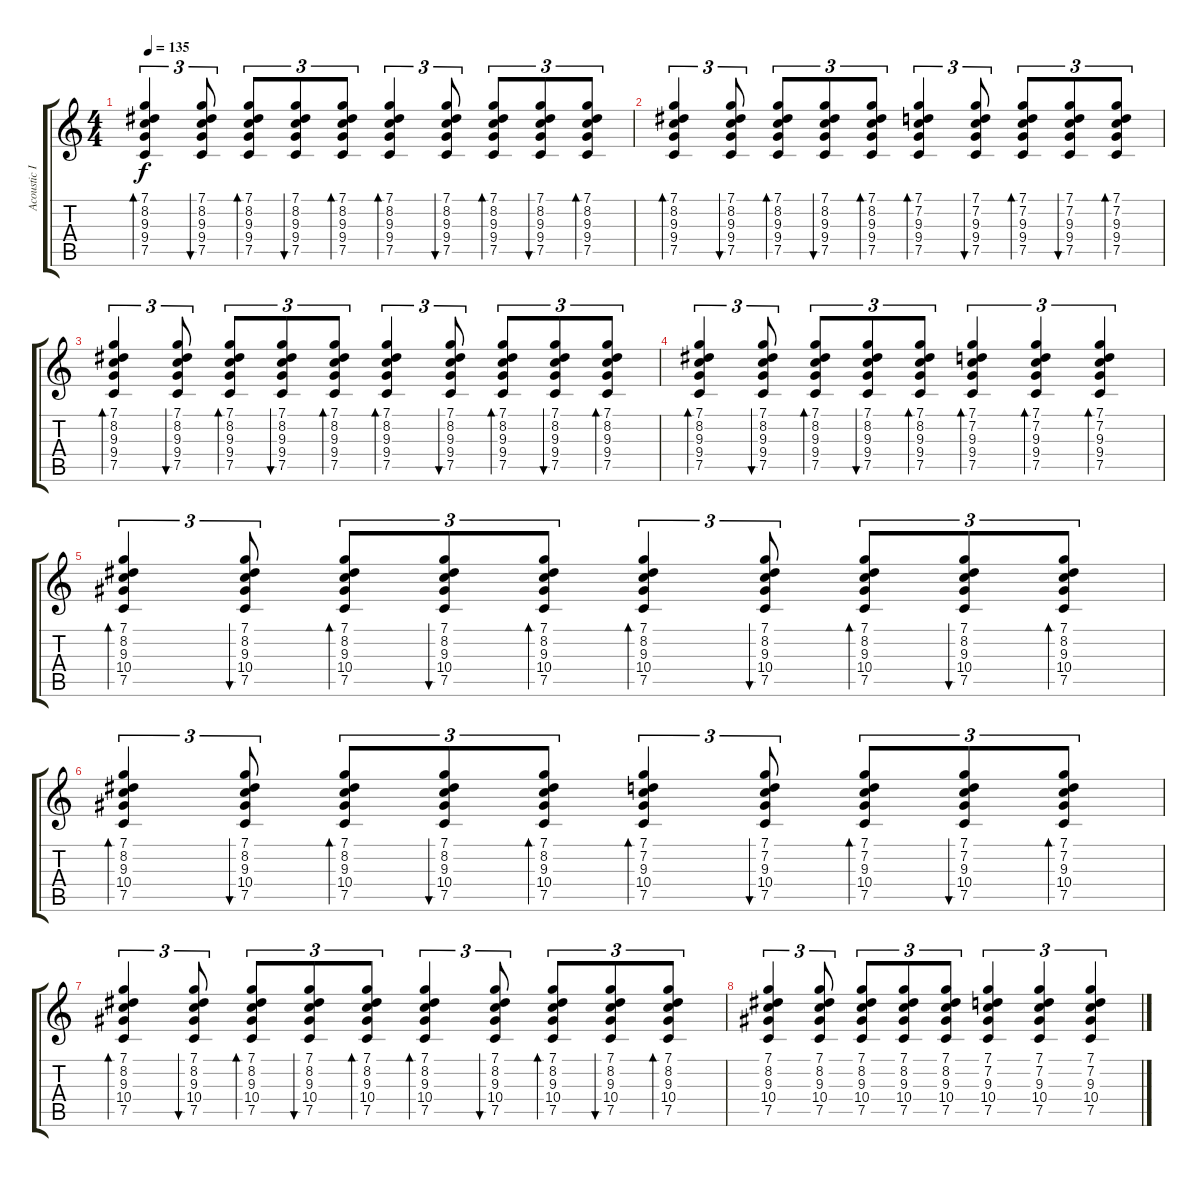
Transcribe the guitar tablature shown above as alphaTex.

\track ("Acoustic II" "Acoustic I") {instrument acousticguitarsteel}
\staff {score tabs}
\tuning (C4 G3 Eb3 Bb2 F2 C2) {hide}
\ts (4 4)
\tempo 135
\clef g2
\ks c
(7.1 8.2 9.3 9.4 7.5).4{tu (3 2) bd 30 dy f} (7.1 8.2 9.3 9.4 7.5).8{tu (3 2) bu 30} (7.1 8.2 9.3 9.4 7.5).8{tu (3 2) bd 30} (7.1 8.2 9.3 9.4 7.5).8{tu (3 2) bu 30} (7.1 8.2 9.3 9.4 7.5).8{tu (3 2) bd 60} (7.1 8.2 9.3 9.4 7.5).4{tu (3 2) bd 30} (7.1 8.2 9.3 9.4 7.5).8{tu (3 2) bu 30} (7.1 8.2 9.3 9.4 7.5).8{tu (3 2) bd 30} (7.1 8.2 9.3 9.4 7.5).8{tu (3 2) bu 30} (7.1 8.2 9.3 9.4 7.5).8{tu (3 2) bd 30} |
(7.1 8.2 9.3 9.4 7.5).4{tu (3 2) bd 30} (7.1 8.2 9.3 9.4 7.5).8{tu (3 2) bu 30} (7.1 8.2 9.3 9.4 7.5).8{tu (3 2) bd 30} (7.1 8.2 9.3 9.4 7.5).8{tu (3 2) bu 30} (7.1 8.2 9.3 9.4 7.5).8{tu (3 2) bd 60} (7.1 7.2 9.3 9.4 7.5).4{tu (3 2) bd 30} (7.1 7.2 9.3 9.4 7.5).8{tu (3 2) bu 30} (7.1 7.2 9.3 9.4 7.5).8{tu (3 2) bd 30} (7.1 7.2 9.3 9.4 7.5).8{tu (3 2) bu 30} (7.1 7.2 9.3 9.4 7.5).8{tu (3 2) bd 30} |
(7.1 8.2 9.3 9.4 7.5).4{tu (3 2) bd 30} (7.1 8.2 9.3 9.4 7.5).8{tu (3 2) bu 30} (7.1 8.2 9.3 9.4 7.5).8{tu (3 2) bd 30} (7.1 8.2 9.3 9.4 7.5).8{tu (3 2) bu 30} (7.1 8.2 9.3 9.4 7.5).8{tu (3 2) bd 60} (7.1 8.2 9.3 9.4 7.5).4{tu (3 2) bd 30} (7.1 8.2 9.3 9.4 7.5).8{tu (3 2) bu 30} (7.1 8.2 9.3 9.4 7.5).8{tu (3 2) bd 30} (7.1 8.2 9.3 9.4 7.5).8{tu (3 2) bu 30} (7.1 8.2 9.3 9.4 7.5).8{tu (3 2) bd 30} |
(7.1 8.2 9.3 9.4 7.5).4{tu (3 2) bd 30} (7.1 8.2 9.3 9.4 7.5).8{tu (3 2) bu 30} (7.1 8.2 9.3 9.4 7.5).8{tu (3 2) bd 30} (7.1 8.2 9.3 9.4 7.5).8{tu (3 2) bu 30} (7.1 8.2 9.3 9.4 7.5).8{tu (3 2) bd 60} (7.1 7.2 9.3 9.4 7.5).4{tu (3 2) bd 30} (7.1 7.2 9.3 9.4 7.5).4{tu (3 2) bd 30} (7.1 7.2 9.3 9.4 7.5).4{tu (3 2) bd 30} |
(7.1 8.2 9.3 10.4 7.5).4{tu (3 2) bd 30} (7.1 8.2 9.3 10.4 7.5).8{tu (3 2) bu 30} (7.1 8.2 9.3 10.4 7.5).8{tu (3 2) bd 30} (7.1 8.2 9.3 10.4 7.5).8{tu (3 2) bu 30} (7.1 8.2 9.3 10.4 7.5).8{tu (3 2) bd 60} (7.1 8.2 9.3 10.4 7.5).4{tu (3 2) bd 30} (7.1 8.2 9.3 10.4 7.5).8{tu (3 2) bu 30} (7.1 8.2 9.3 10.4 7.5).8{tu (3 2) bd 30} (7.1 8.2 9.3 10.4 7.5).8{tu (3 2) bu 30} (7.1 8.2 9.3 10.4 7.5).8{tu (3 2) bd 30} |
(7.1 8.2 9.3 10.4 7.5).4{tu (3 2) bd 30} (7.1 8.2 9.3 10.4 7.5).8{tu (3 2) bu 30} (7.1 8.2 9.3 10.4 7.5).8{tu (3 2) bd 30} (7.1 8.2 9.3 10.4 7.5).8{tu (3 2) bu 30} (7.1 8.2 9.3 10.4 7.5).8{tu (3 2) bd 60} (7.1 7.2 9.3 10.4 7.5).4{tu (3 2) bd 30} (7.1 7.2 9.3 10.4 7.5).8{tu (3 2) bu 30} (7.1 7.2 9.3 10.4 7.5).8{tu (3 2) bd 30} (7.1 7.2 9.3 10.4 7.5).8{tu (3 2) bu 30} (7.1 7.2 9.3 10.4 7.5).8{tu (3 2) bd 30} |
(7.1 8.2 9.3 10.4 7.5).4{tu (3 2) bd 30} (7.1 8.2 9.3 10.4 7.5).8{tu (3 2) bu 30} (7.1 8.2 9.3 10.4 7.5).8{tu (3 2) bd 30} (7.1 8.2 9.3 10.4 7.5).8{tu (3 2) bu 30} (7.1 8.2 9.3 10.4 7.5).8{tu (3 2) bd 60} (7.1 8.2 9.3 10.4 7.5).4{tu (3 2) bd 30} (7.1 8.2 9.3 10.4 7.5).8{tu (3 2) bu 30} (7.1 8.2 9.3 10.4 7.5).8{tu (3 2) bd 30} (7.1 8.2 9.3 10.4 7.5).8{tu (3 2) bu 30} (7.1 8.2 9.3 10.4 7.5).8{tu (3 2) bd 30} |
(7.1 8.2 9.3 10.4 7.5).4{tu (3 2)} (7.1 8.2 9.3 10.4 7.5).8{tu (3 2)} (7.1 8.2 9.3 10.4 7.5).8{tu (3 2)} (7.1 8.2 9.3 10.4 7.5).8{tu (3 2)} (7.1 8.2 9.3 10.4 7.5).8{tu (3 2)} (7.1 7.2 9.3 10.4 7.5).4{tu (3 2)} (7.1 7.2 9.3 10.4 7.5).4{tu (3 2)} (7.1 7.2 9.3 10.4 7.5).4{tu (3 2)}
